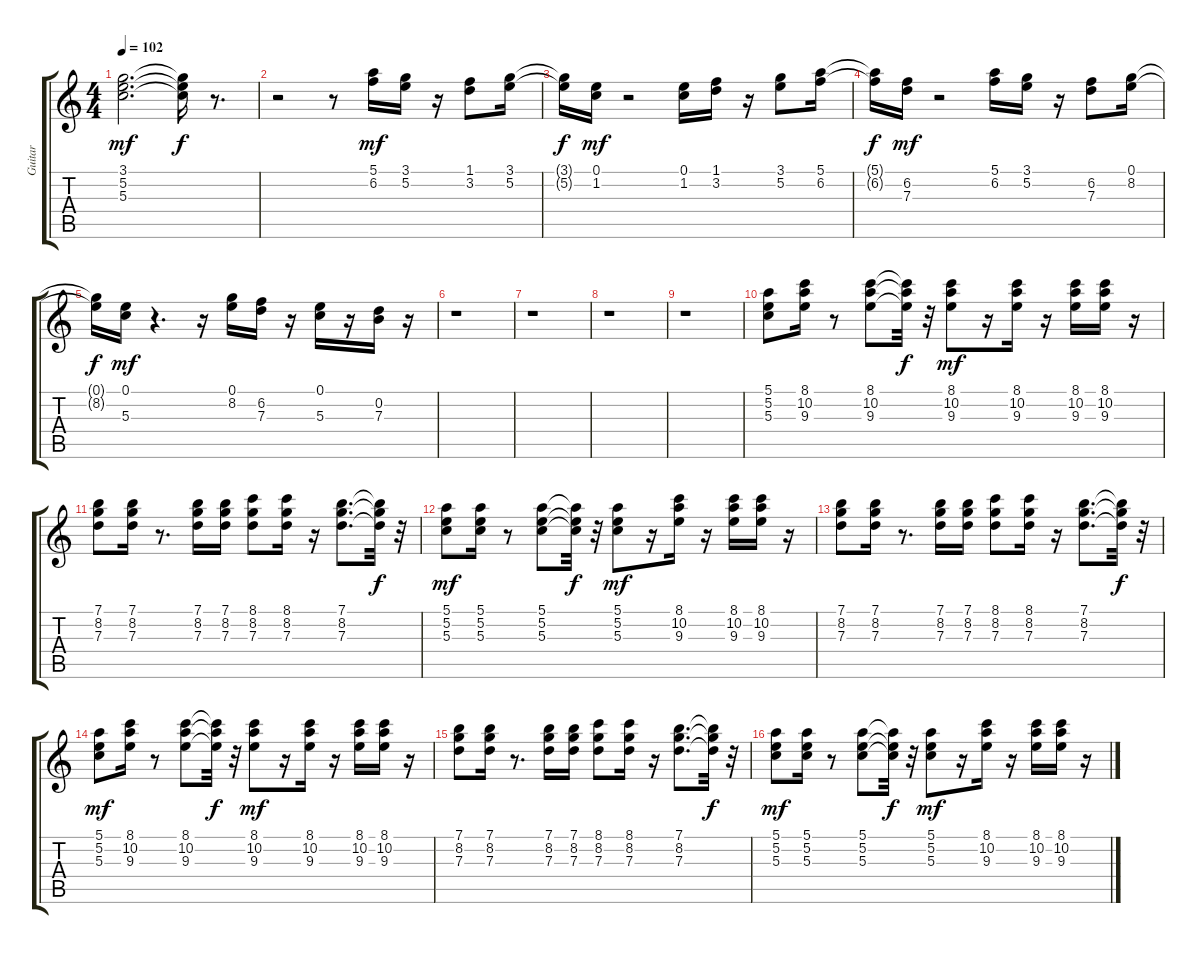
\track ("Guitar" "Guitar") {instrument acousticguitarsteel}
\staff {score tabs}
\tuning (E4 B3 G3 D3 A2 E2) {hide}
\ts (4 4)
\tempo 102
\clef g2
\ks c
(3.1 5.2 5.3).2{d dy mf} (3.1{t} 5.2{t} 5.3{t}).16{dy f} r.8{d} |
r.2 r.8 (5.1 6.2).16{dy mf} (3.1 5.2).16 r.16 (1.1 3.2).8 (3.1 5.2).16 |
(3.1{t} 5.2{t}).16{dy f} (0.1 1.2).16{dy mf} r.2 (0.1 1.2).16 (1.1 3.2).16 r.16 (3.1 5.2).8 (5.1 6.2).16 |
(5.1{t} 6.2{t}).16{dy f} (6.2 7.3).16{dy mf} r.2 (5.1 6.2).16 (3.1 5.2).16 r.16 (6.2 7.3).8 (0.1 8.2).16 |
(0.1{t} 8.2{t}).16{dy f} (0.1 5.3).16{dy mf} r.4{d} r.16 (0.1 8.2).16 (6.2 7.3).16 r.16 (0.1 5.3).16 r.16 (0.2 7.3).16 r.16 |
r.1 |
r.1 |
r.1 |
r.1 |
(5.1 5.2 5.3).8 (8.1 10.2 9.3).16 r.8 (8.1 10.2 9.3).8 (8.1{t} 10.2{t} 9.3{t}).32{dy f} r.32 (8.1 10.2 9.3).8{dy mf} r.16 (8.1 10.2 9.3).16 r.16 (8.1 10.2 9.3).16 (8.1 10.2 9.3).16 r.16 |
(7.1 8.2 7.3).8 (7.1 8.2 7.3).16 r.8{d} (7.1 8.2 7.3).16 (7.1 8.2 7.3).16 (8.1 8.2 7.3).8 (8.1 8.2 7.3).16 r.16 (7.1 8.2 7.3).8{d} (7.1{t} 8.2{t} 7.3{t}).32{dy f} r.32 |
(5.1 5.2 5.3).8{dy mf} (5.1 5.2 5.3).16 r.8 (5.1 5.2 5.3).8 (5.1{t} 5.2{t} 5.3{t}).32{dy f} r.32 (5.1 5.2 5.3).8{dy mf} r.16 (8.1 10.2 9.3).16 r.16 (8.1 10.2 9.3).16 (8.1 10.2 9.3).16 r.16 |
(7.1 8.2 7.3).8 (7.1 8.2 7.3).16 r.8{d} (7.1 8.2 7.3).16 (7.1 8.2 7.3).16 (8.1 8.2 7.3).8 (8.1 8.2 7.3).16 r.16 (7.1 8.2 7.3).8{d} (7.1{t} 8.2{t} 7.3{t}).32{dy f} r.32 |
(5.1 5.2 5.3).8{dy mf} (8.1 10.2 9.3).16 r.8 (8.1 10.2 9.3).8 (8.1{t} 10.2{t} 9.3{t}).32{dy f} r.32 (8.1 10.2 9.3).8{dy mf} r.16 (8.1 10.2 9.3).16 r.16 (8.1 10.2 9.3).16 (8.1 10.2 9.3).16 r.16 |
(7.1 8.2 7.3).8 (7.1 8.2 7.3).16 r.8{d} (7.1 8.2 7.3).16 (7.1 8.2 7.3).16 (8.1 8.2 7.3).8 (8.1 8.2 7.3).16 r.16 (7.1 8.2 7.3).8{d} (7.1{t} 8.2{t} 7.3{t}).32{dy f} r.32 |
(5.1 5.2 5.3).8{dy mf} (5.1 5.2 5.3).16 r.8 (5.1 5.2 5.3).8 (5.1{t} 5.2{t} 5.3{t}).32{dy f} r.32 (5.1 5.2 5.3).8{dy mf} r.16 (8.1 10.2 9.3).16 r.16 (8.1 10.2 9.3).16 (8.1 10.2 9.3).16 r.16
